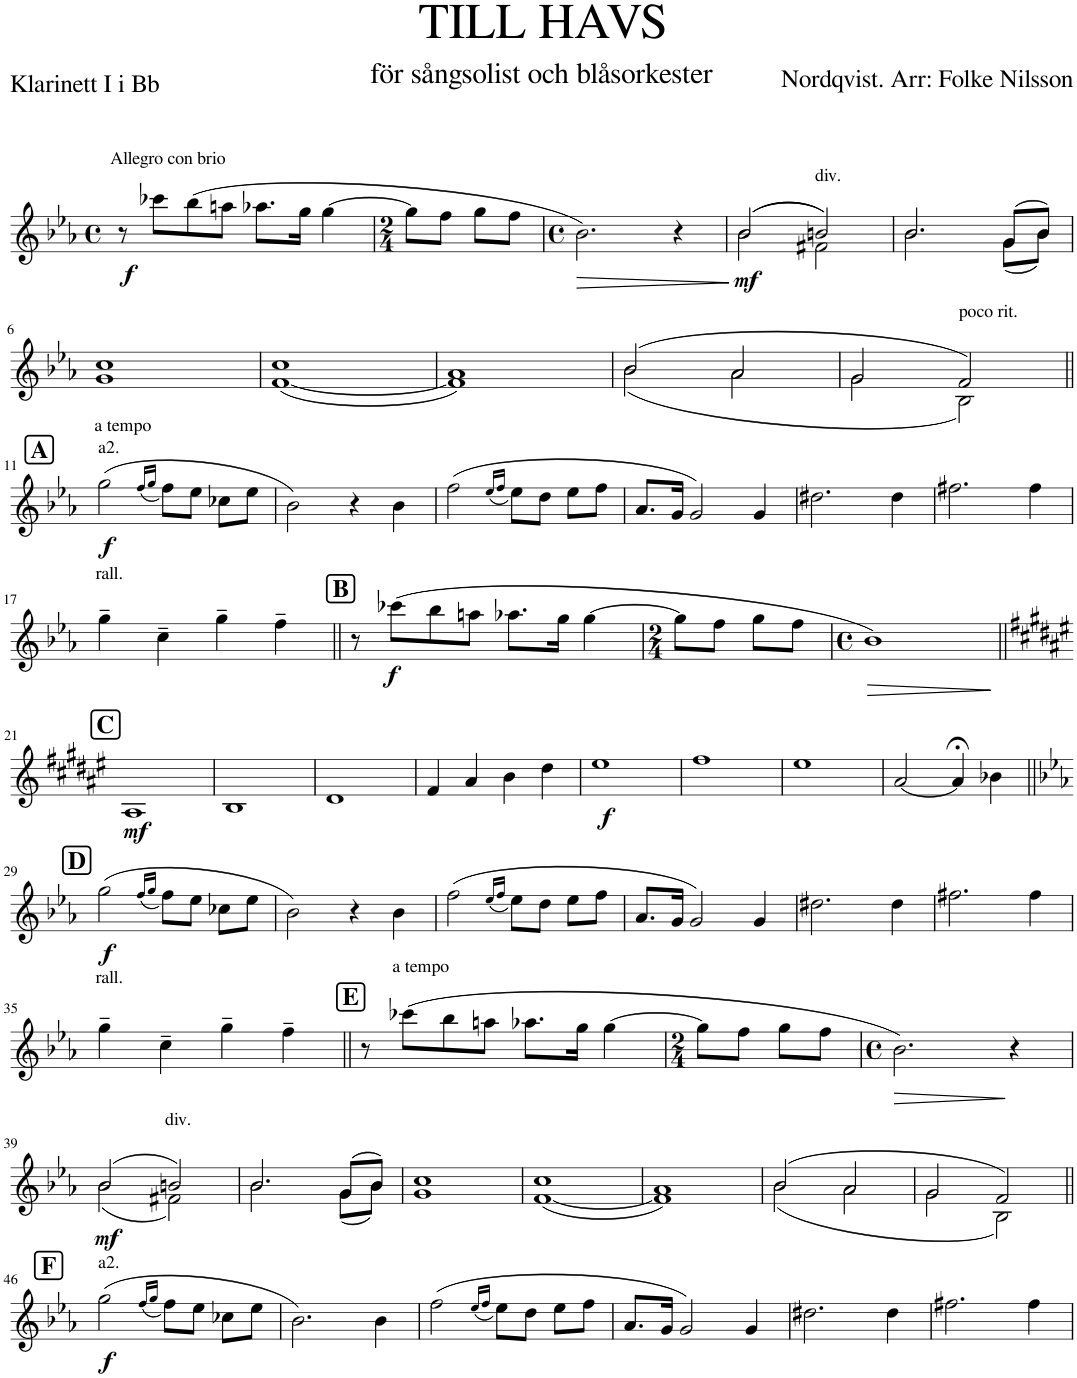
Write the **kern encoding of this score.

**kern	**dynam
*part1	*part1
*staff1	*staff1
*I"Clarinet (Bb)	*
*I'Cla	*
*clefG2	*
*Trd1c2	*
*k[b-e-a-]	*
*M4/4	*
*met(c)	*
=1	=1
!	!LO:DY:b
8r	f
!LO:TX:a:t=Allegro con brio	!
8ccc-X\L	.
(8bb-\	.
8aan\J	.
8.aa-X\L	.
16gg\Jk	.
[4gg\	.
=2	=2
*M2/4	*
8gg\L]	.
8ff\J	.
8gg\L	.
8ff\J	.
=3	=3
*M4/4	*
*met(c)	*
!	!LO:HP:b
2.b-\)	>
4r	.
.	]
=4	=4
*^	*
!	!	!LO:DY:b
((2b-/	2b-\	mf
!LO:TX:a:t=div.	!	!
2bn/))	2f#X\	.
=5	=5	=5
2.b-/	2.b-\	.
(8g/L	(8g\L	.
8b-/J)	8b-\J)	.
*v	*v	*
!!LO:LB:g=z
=6	=6
1g 1cc	.
=7	=7
([1f 1cc	.
=8	=8
1f] 1a-)	.
=9	=9
*^	*
(2b-/	(2b-\	.
2a-/	2a-\	.
=10	=10	=10
2g/	2g\	.
!LO:TX:a:t=poco rit.	!	!
2f/)	2B-\)	.
!!LO:LB:g=z	!!
!!LO:REH:place=s1:a:B:cj:fs=14:t=A	!!
=11||	=11||	=11||
!LO:TX:a:t=a2.	!	!
!	!	!LO:DY:b
*v	*v	*
(2gg\	f
(16qff/LL	.
16qgg/JJ	.
!LO:TX:a:t=a tempo	!
8ff\L)	.
8ee-\J	.
8cc-X\L	.
8ee-\J	.
=12	=12
2b-\)	.
4r	.
4b-\	.
=13	=13
(2ff\	.
(16qee-/LL	.
16qff/JJ	.
8ee-\L)	.
8dd\J	.
8ee-\L	.
8ff\J	.
=14	=14
8.a-/L	.
16g/Jk	.
2g/)	.
4g/	.
=15	=15
2.dd#X\	.
4dd#\	.
=16	=16
2.ff#X\	.
4ff#\	.
!!LO:LB:g=z
=17	=17
!LO:TX:a:t=rall.	!
4gg~\	.
4cc~\	.
4gg~\	.
4ff~\	.
!!LO:REH:place=s1:a:B:cj:fs=14:t=B
=18||	=18||
8r	.
!	!LO:DY:b
(8ccc-X\L	f
8bb-\	.
8aan\J	.
8.aa-X\L	.
16gg\Jk	.
[4gg\	.
=19	=19
*M2/4	*
8gg\L]	.
8ff\J	.
8gg\L	.
8ff\J	.
=20	=20
*M4/4	*
*met(c)	*
!	!LO:HP:b
1b-)	>
.	]
!!LO:LB:g=z
!!LO:REH:place=s1:a:B:cj:fs=14:t=C
=21||	=21||
*k[f#c#g#d#a#e#]	*
!	!LO:DY:b
1A#	mf
=22	=22
1B	.
=23	=23
1d#	.
=24	=24
4f#/	.
4a#/	.
4b\	.
4dd#\	.
=25	=25
!	!LO:DY:b
1ee#	f
=26	=26
1ff#	.
=27	=27
1ee#	.
=28	=28
[2a#/	.
4a#;</]	.
4b-X\	.
!!LO:LB:g=z
!!LO:REH:place=s1:a:B:cj:fs=14:t=D
=29||	=29||
*k[b-e-a-]	*
!	!LO:DY:b
(2gg\	f
(16qff/LL	.
16qgg/JJ	.
8ff\L)	.
8ee-\J	.
8cc-X\L	.
8ee-\J	.
=30	=30
2b-\)	.
4r	.
4b-\	.
=31	=31
(2ff\	.
(16qee-/LL	.
16qff/JJ	.
8ee-\L)	.
8dd\J	.
8ee-\L	.
8ff\J	.
=32	=32
8.a-/L	.
16g/Jk	.
2g/)	.
4g/	.
=33	=33
2.dd#X\	.
4dd#\	.
=34	=34
2.ff#X\	.
4ff#\	.
!!LO:LB:g=z
=35	=35
!LO:TX:a:t=rall.	!
4gg~\	.
4cc~\	.
4gg~\	.
4ff~\	.
!!LO:REH:place=s1:a:B:cj:fs=14:t=E
=36||	=36||
8r	.
!LO:TX:a:t=a tempo	!
(8ccc-X\L	.
8bb-\	.
8aan\J	.
8.aa-X\L	.
16gg\Jk	.
[4gg\	.
=37	=37
*M2/4	*
8gg\L]	.
8ff\J	.
8gg\L	.
8ff\J	.
=38	=38
*M4/4	*
*met(c)	*
!	!LO:HP:b
2.b-\)	>
4r	.
.	]
!!LO:LB:g=z
=39	=39
*^	*
!	!	!LO:DY:b
(2b-/	(2b-\	mf
!LO:TX:a:t=div.	!	!
2bn/)	2f#X\)	.
=40	=40	=40
2.b-/	2.b-\	.
(8g/L	(8g\L	.
8b-/J)	8b-\J)	.
*v	*v	*
=41	=41
1g 1cc	.
=42	=42
([1f 1cc	.
=43	=43
1f] 1a-)	.
=44	=44
*^	*
(2b-/	(2b-\	.
2a-/	2a-\	.
=45	=45	=45
2g/	2g\	.
2f/)	2B-\)	.
!!LO:LB:g=z	!!
!!LO:REH:place=s1:a:B:cj:fs=14:t=F	!!
=46||	=46||	=46||
!LO:TX:a:t=a2.	!	!
!	!	!LO:DY:b
*v	*v	*
(2gg\	f
(16qff/LL	.
16qgg/JJ	.
8ff\L)	.
8ee-\J	.
8cc-X\L	.
8ee-\J	.
=47	=47
2.b-\)	.
4b-\	.
=48	=48
(2ff\	.
(16qee-/LL	.
16qff/JJ	.
8ee-\L)	.
8dd\J	.
8ee-\L	.
8ff\J	.
=49	=49
8.a-/L	.
16g/Jk	.
2g/)	.
4g/	.
=50	=50
2.dd#X\	.
4dd#\	.
=51	=51
2.ff#X\	.
4ff#\	.
=	=
*-	*-
